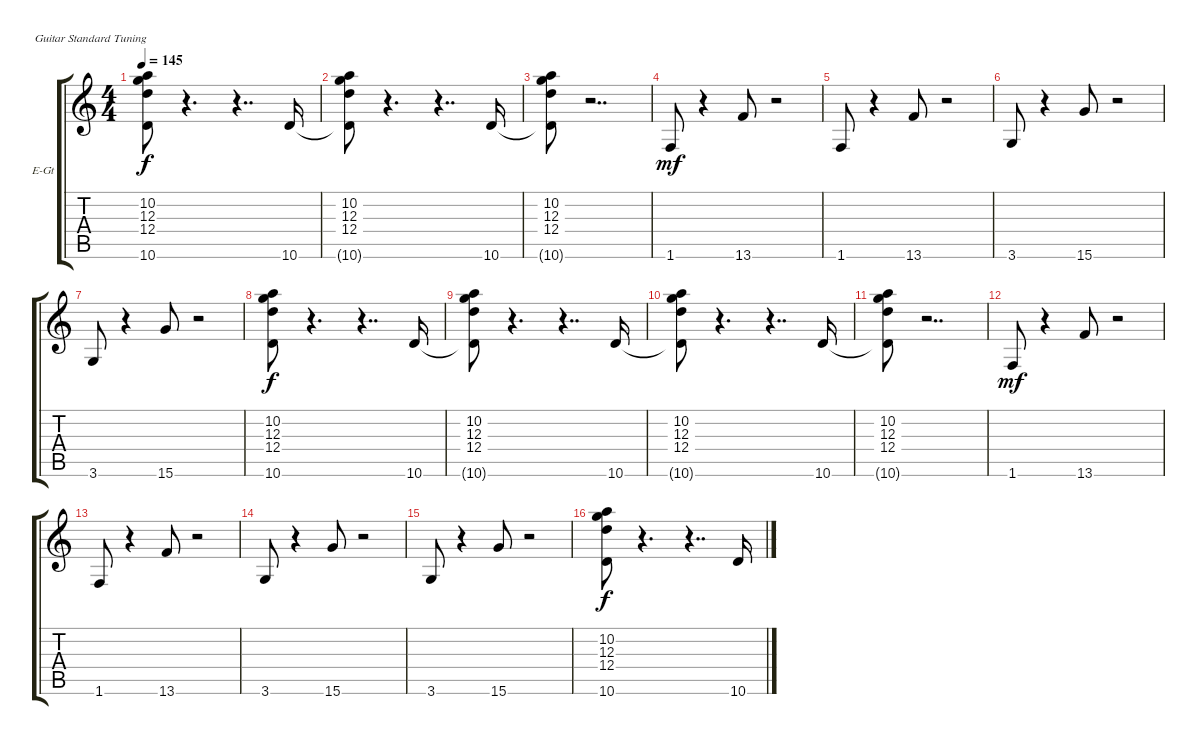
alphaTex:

\defaultSystemsLayout 4
\bracketExtendMode groupsimilarinstruments
\firstSystemTrackNameOrientation horizontal
\otherSystemsTrackNameOrientation horizontal
\track ("Electric Guitar" "E-Gt") {instrument overdrivenguitar}
\staff {score tabs}
\tuning (E4 B3 G3 D3 A2 E2)
\ts (4 4)
\tempo 145
\clef g2
\ks c
(12.4 12.3 10.6{t} 10.2).8{dy f} r.4{d} r.4{dd} 10.6.16 |
(12.4 12.3 10.6{t} 10.2).8 r.4{d} r.4{dd} 10.6.16 |
(12.4 12.3 10.6{t} 10.2).8 r.2{dd} |
1.6.8{dy mf} r.4 13.6.8 r.2 |
1.6.8 r.4 13.6.8 r.2 |
3.6.8 r.4 15.6.8 r.2 |
3.6.8 r.4 15.6.8 r.2 |
(12.4 12.3 10.6 10.2).8{dy f} r.4{d} r.4{dd} 10.6.16 |
(12.4 12.3 10.6{t} 10.2).8 r.4{d} r.4{dd} 10.6.16 |
(12.4 12.3 10.6{t} 10.2).8 r.4{d} r.4{dd} 10.6.16 |
(12.4 12.3 10.6{t} 10.2).8 r.2{dd} |
1.6.8{dy mf} r.4 13.6.8 r.2 |
1.6.8 r.4 13.6.8 r.2 |
3.6.8 r.4 15.6.8 r.2 |
3.6.8 r.4 15.6.8 r.2 |
(12.4 12.3 10.6 10.2).8{dy f} r.4{d} r.4{dd} 10.6.16
